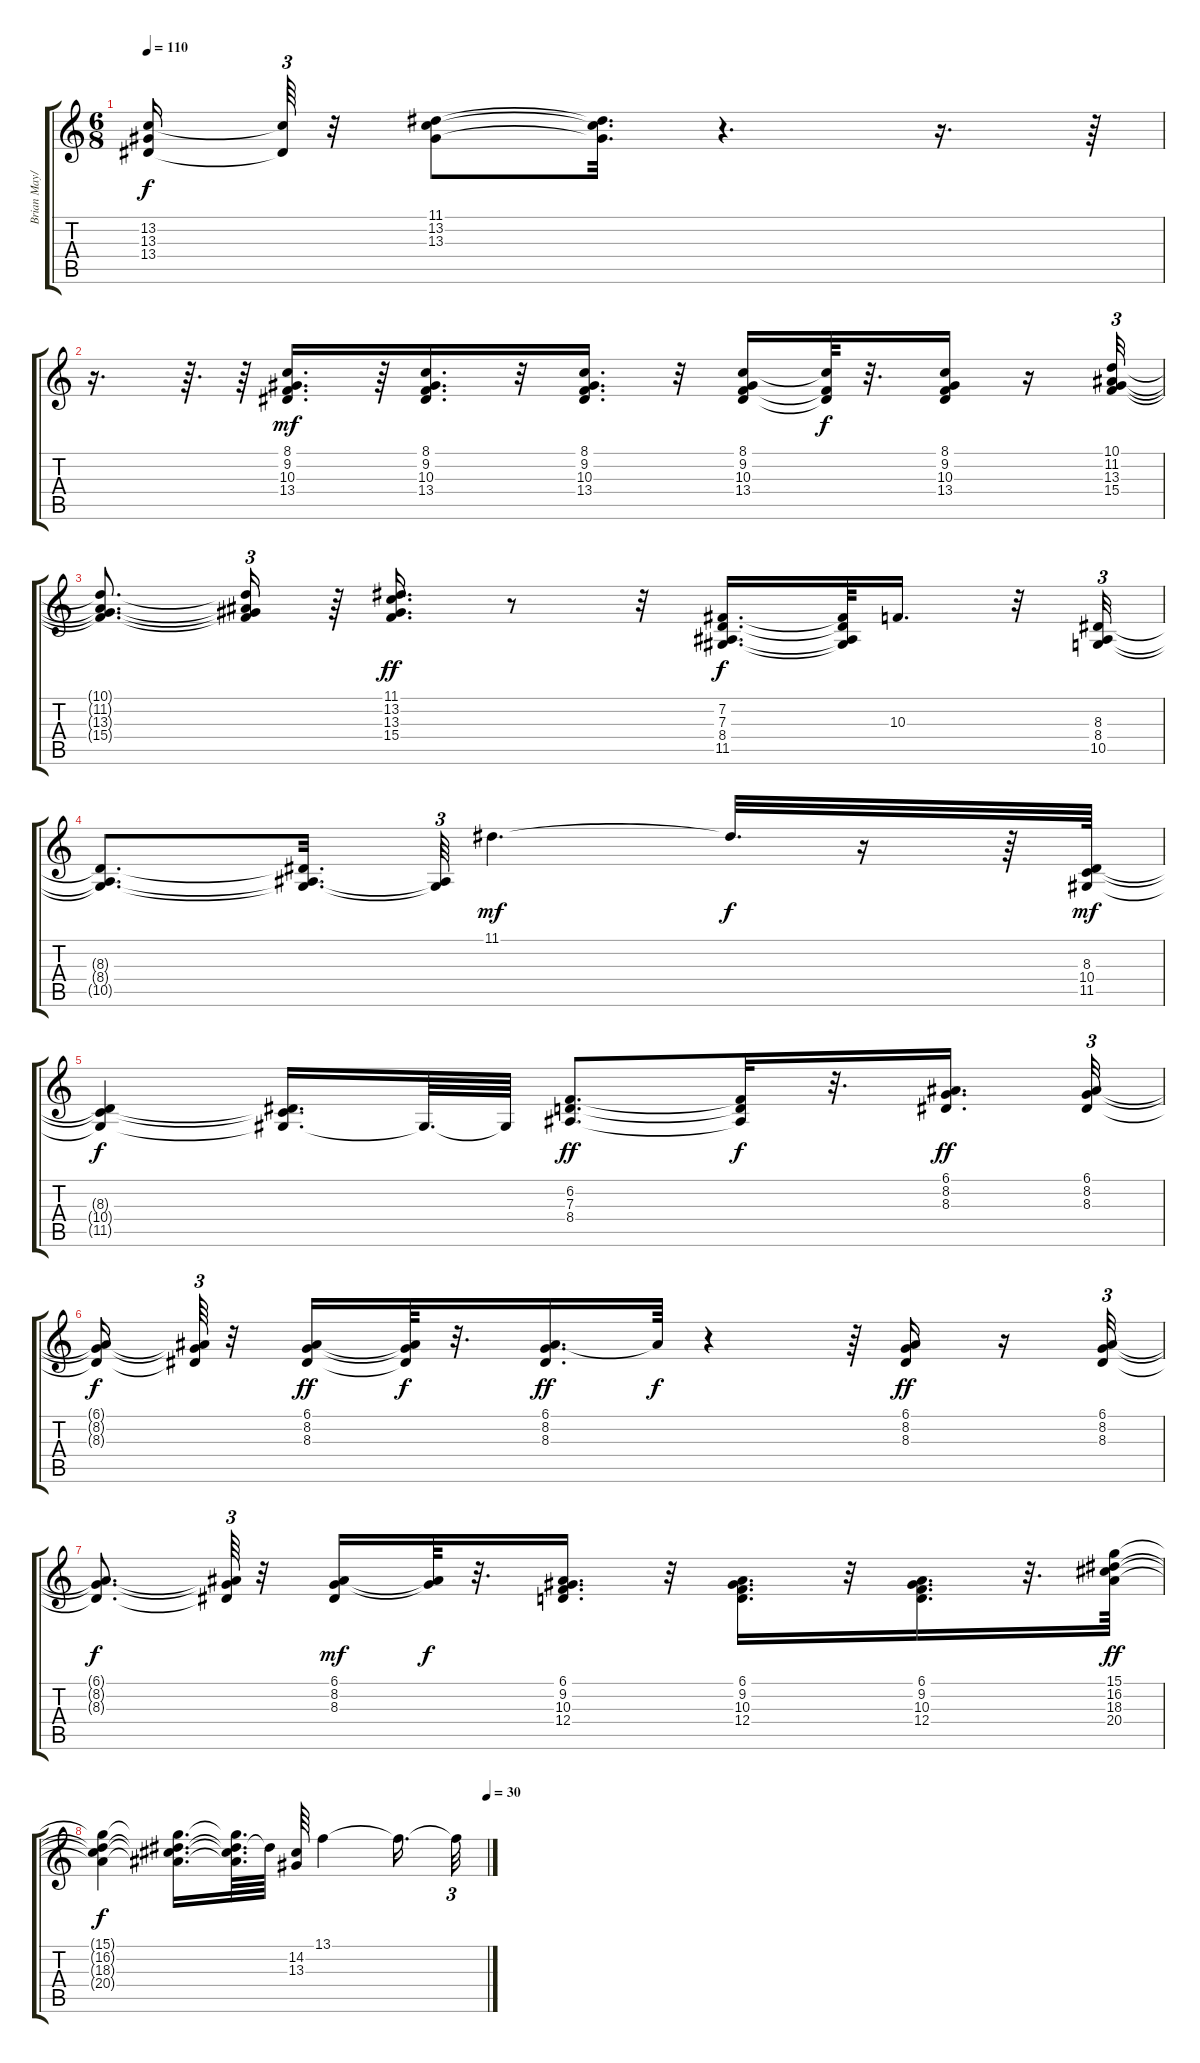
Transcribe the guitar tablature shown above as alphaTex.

\track ("Brian May/Roger Taylor Chorus" "Brian May/") {mute instrument choiraahs}
\staff {score tabs}
\tuning (E4 B3 G3 D3 A2 E2) {hide}
\ts (6 8)
\tempo 110
\clef g2
\ks c
(13.2{t} 13.3{t} 13.4{t}).16{dy f} (13.2{t} 13.4{t}).64{tu (3 2)} r.32 (11.1 13.2 13.3).8 (11.1{t} 13.2{t} 13.3{t}).32{d} r.4{d} r.16{d} r.64 |
r.16{d} r.64{d} r.64 (8.1 9.2 10.3 13.4).16{d dy mf} r.64 (8.1 9.2 10.3 13.4).16{d} r.32 (8.1 9.2 10.3 13.4).16{d} r.32 (8.1 9.2 10.3 13.4).16 (8.1{t} 10.3{t} 13.4{t}).64{dy f} r.32{d} (8.1 9.2 10.3 13.4).16 r.16 (10.1 11.2 13.3 15.4).32{tu (3 2)} |
(10.1{t} 11.2{t} 13.3{t} 15.4{t}).8{d} (10.1{t} 11.2{t} 13.3{t} 15.4{t}).16{tu (3 2)} r.64 (11.1 13.2 13.3 15.4).16{d dy ff} r.8 r.32 (7.2 7.3 8.4 11.5).16{d dy f} (7.2{t} 7.3{t} 8.4{t} 11.5{t}).64 10.3.16{d} r.32 (8.3 8.4 10.5).32{tu (3 2)} |
(8.3{t} 8.4{t} 10.5{t}).8{d} (8.3{t} 8.4{t} 10.5{t}).32{d} (8.4{t} 10.5{t}).64{tu (3 2)} 11.1.4{d dy mf} 11.1{t}.32{d dy f} r.16 r.64 (8.3 10.4 11.5).64{dy mf} |
(8.3{t} 10.4{t} 11.5{t}).4{dy f} (8.3{t} 10.4{t} 11.5{t}).16{d} 11.5{t}.64{d} 11.5{t}.64 (6.2 7.3 8.4).8{d dy ff} (6.2{t} 7.3{t} 8.4{t}).32{dy f} r.32{d} (6.1 8.2 8.3).16{d dy ff} (6.1 8.2 8.3).32{tu (3 2)} |
(6.1{t} 8.2{t} 8.3{t}).16{dy f} (6.1{t} 8.2{t} 8.3{t}).64{tu (3 2)} r.32 (6.1 8.2 8.3).16{dy ff} (6.1{t} 8.2{t} 8.3{t}).64{dy f} r.32{d} (6.1 8.2 8.3).16{d dy ff} 6.1{t}.64{dy f} r.4 r.64 (6.1 8.2 8.3).16{dy ff} r.16 (6.1 8.2 8.3).32{tu (3 2)} |
(6.1{t} 8.2{t} 8.3{t}).8{d dy f} (6.1{t} 8.2{t} 8.3{t}).64{tu (3 2)} r.32 (6.1 8.2 8.3).16{dy mf} (6.1{t} 8.2{t}).64{dy f} r.32{d} (6.1 9.2 10.3 12.4).16{d} r.32 (6.1 9.2 10.3 12.4).16{d} r.32 (6.1 9.2 10.3 12.4).16{d} r.32{d} (15.1 16.2 18.3 20.4).64{dy ff} |
\tempo (30 1)
(15.1{t} 16.2{t} 18.3{t} 20.4{t}).4{dy f} (15.1{t} 16.2{t} 18.3{t} 20.4{t}).16{d} (15.1{t} 16.2{t} 18.3{t} 20.4{t}).64{d} 16.2{t}.64 (14.2 13.3).64 13.1.4 13.1{t}.16{d} 13.1{t}.32{tu (3 2)}
